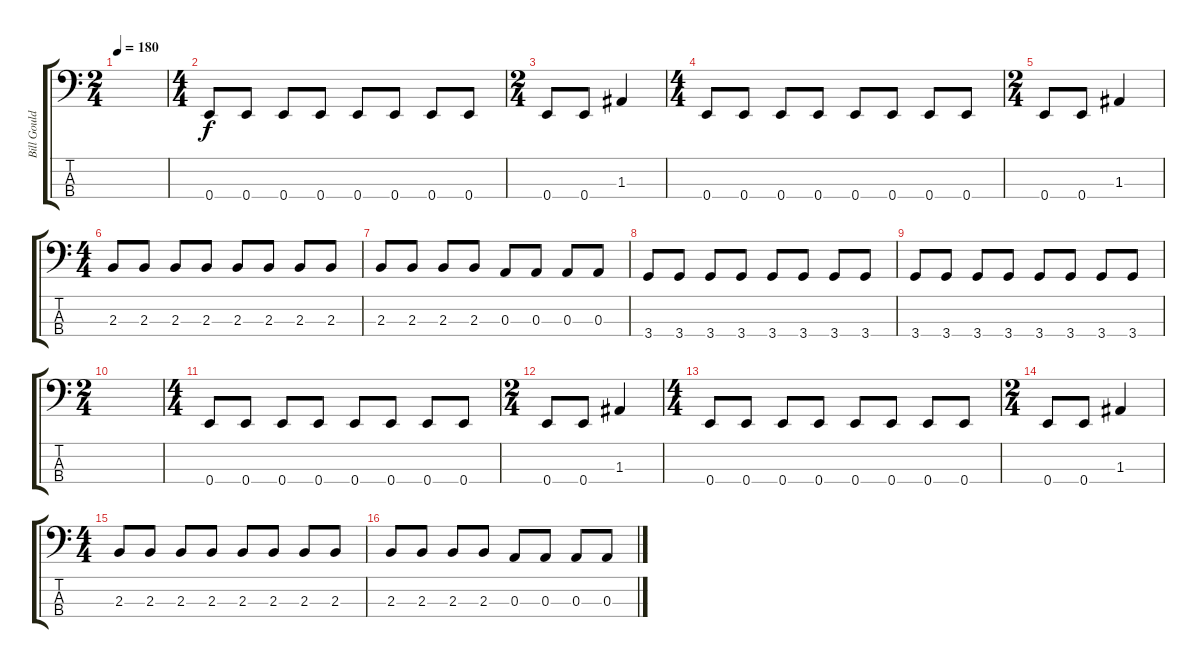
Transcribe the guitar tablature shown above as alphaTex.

\track ("Bill Gould" "Bill Gould") {instrument electricbasspick}
\staff {score tabs}
\tuning (G2 D2 A1 E1) {hide}
\ts (2 4)
\tempo 180
\clef f4
\ks c
|
\ts (4 4)
0.4.8 0.4.8 0.4.8 0.4.8 0.4.8 0.4.8 0.4.8 0.4.8 |
\ts (2 4)
0.4.8 0.4.8 1.3.4 |
\ts (4 4)
0.4.8 0.4.8 0.4.8 0.4.8 0.4.8 0.4.8 0.4.8 0.4.8 |
\ts (2 4)
0.4.8 0.4.8 1.3.4 |
\ts (4 4)
2.3.8 2.3.8 2.3.8 2.3.8 2.3.8 2.3.8 2.3.8 2.3.8 |
2.3.8 2.3.8 2.3.8 2.3.8 0.3.8 0.3.8 0.3.8 0.3.8 |
3.4.8 3.4.8 3.4.8 3.4.8 3.4.8 3.4.8 3.4.8 3.4.8 |
3.4.8 3.4.8 3.4.8 3.4.8 3.4.8 3.4.8 3.4.8 3.4.8 |
\ts (2 4)
|
\ts (4 4)
0.4.8 0.4.8 0.4.8 0.4.8 0.4.8 0.4.8 0.4.8 0.4.8 |
\ts (2 4)
0.4.8 0.4.8 1.3.4 |
\ts (4 4)
0.4.8 0.4.8 0.4.8 0.4.8 0.4.8 0.4.8 0.4.8 0.4.8 |
\ts (2 4)
0.4.8 0.4.8 1.3.4 |
\ts (4 4)
2.3.8 2.3.8 2.3.8 2.3.8 2.3.8 2.3.8 2.3.8 2.3.8 |
2.3.8 2.3.8 2.3.8 2.3.8 0.3.8 0.3.8 0.3.8 0.3.8
